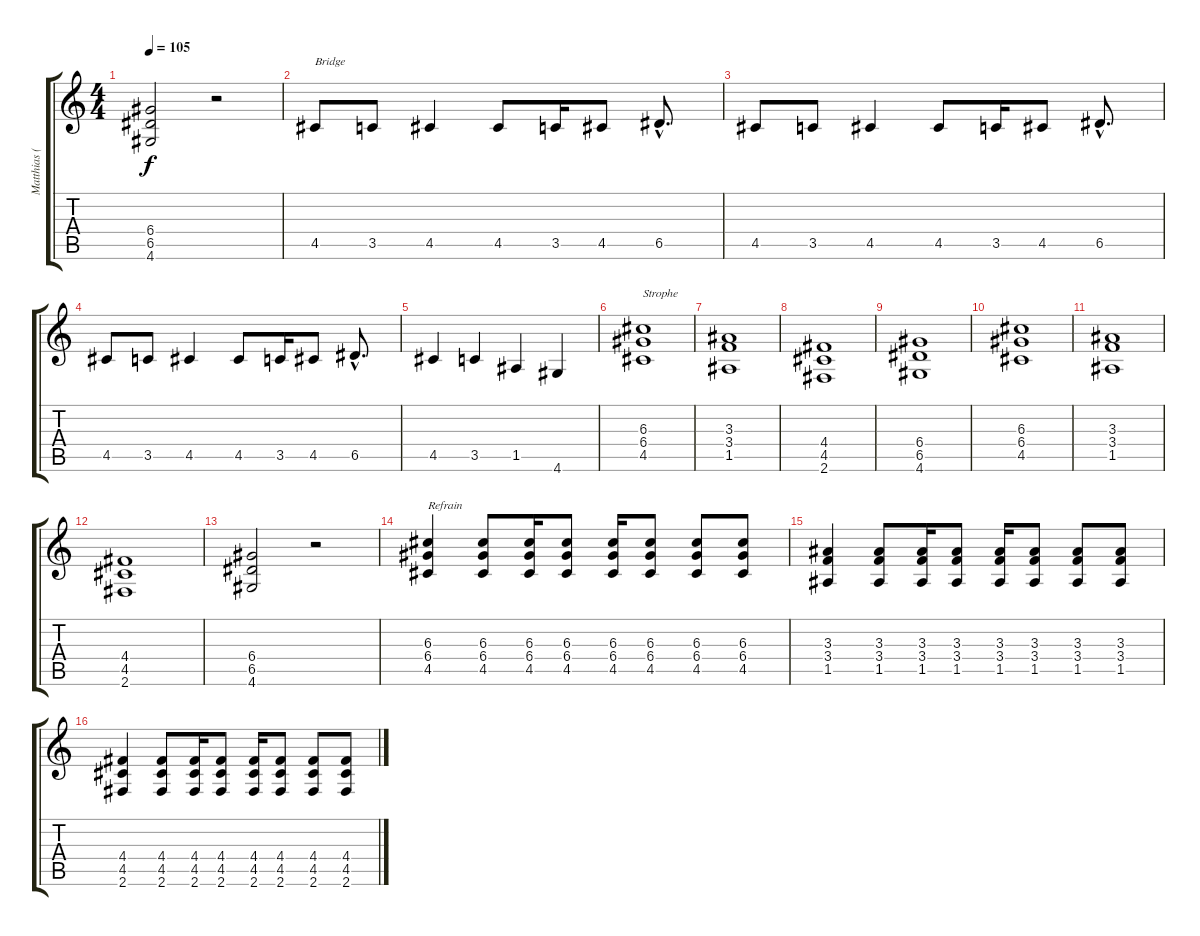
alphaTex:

\track ("Matthias (Gonzo) Röhr" "Matthias (") {instrument overdrivenguitar}
\staff {score tabs}
\tuning (E4 B3 G3 D3 A2 E2) {hide}
\ts (4 4)
\tempo 105
\clef g2
\ks c
(6.4 6.5 4.6).2{dy f} r.2 |
4.5.8{txt "Bridge"} 3.5.8 4.5.4 4.5.8 3.5.16 4.5.8 6.5{hac}.8{d} |
4.5.8 3.5.8 4.5.4 4.5.8 3.5.16 4.5.8 6.5{hac}.8{d} |
4.5.8 3.5.8 4.5.4 4.5.8 3.5.16 4.5.8 6.5{hac}.8{d} |
4.5.4 3.5.4 1.5.4 4.6.4 |
(6.3 6.4 4.5).1{txt "Strophe"} |
(3.3 3.4 1.5).1 |
(4.4 4.5 2.6).1 |
(6.4 6.5 4.6).1 |
(6.3 6.4 4.5).1 |
(3.3 3.4 1.5).1 |
(4.4 4.5 2.6).1 |
(6.4 6.5 4.6).2 r.2 |
(6.3 6.4 4.5).4{txt "Refrain"} (6.3 6.4 4.5).8 (6.3 6.4 4.5).16 (6.3 6.4 4.5).8 (6.3 6.4 4.5).16 (6.3 6.4 4.5).8 (6.3 6.4 4.5).8 (6.3 6.4 4.5).8 |
(3.3 3.4 1.5).4 (3.3 3.4 1.5).8 (3.3 3.4 1.5).16 (3.3 3.4 1.5).8 (3.3 3.4 1.5).16 (3.3 3.4 1.5).8 (3.3 3.4 1.5).8 (3.3 3.4 1.5).8 |
(4.4 4.5 2.6).4 (4.4 4.5 2.6).8 (4.4 4.5 2.6).16 (4.4 4.5 2.6).8 (4.4 4.5 2.6).16 (4.4 4.5 2.6).8 (4.4 4.5 2.6).8 (4.4 4.5 2.6).8
